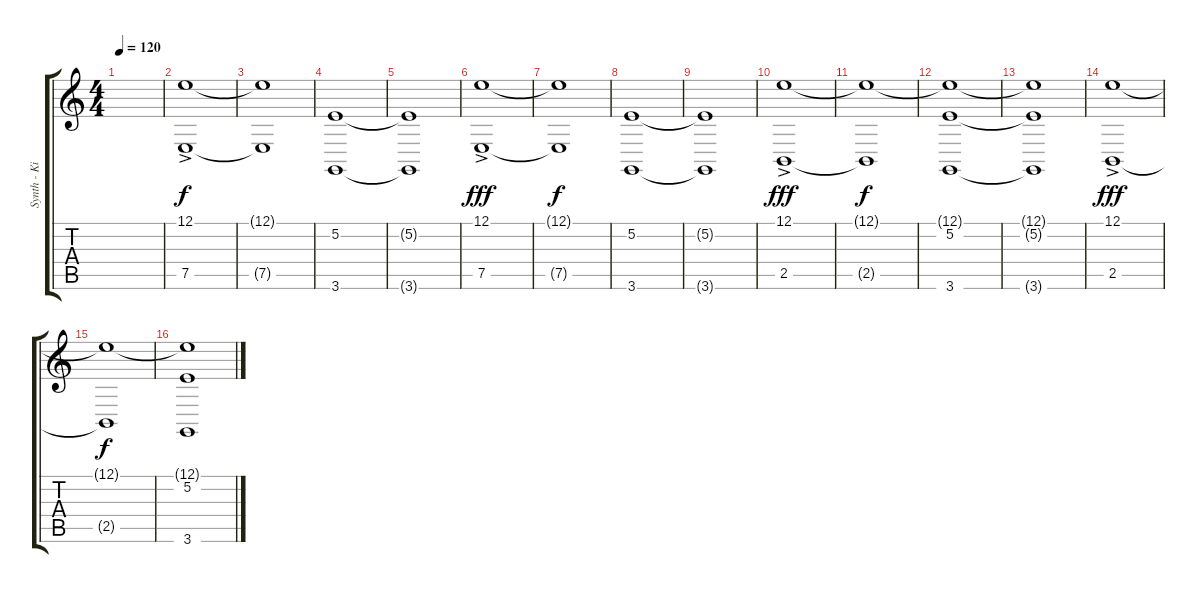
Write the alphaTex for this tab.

\track ("Synth - King Diamond" "Synth - Ki") {instrument stringensemble1}
\staff {score tabs}
\tuning (E4 B3 G3 D3 A2 E2) {hide}
\ts (4 4)
\tempo 120
\clef g2
\ks c
|
(12.1 7.5{ac}).1 |
(12.1{t} 7.5{t}).1{dy f} |
(5.2 3.6).1 |
(5.2{t} 3.6{t}).1 |
(12.1 7.5{ac}).1{dy fff} |
(12.1{t} 7.5{t}).1{dy f} |
(5.2 3.6).1 |
(5.2{t} 3.6{t}).1 |
(12.1 2.5{ac}).1{dy fff} |
(12.1{t} 2.5{t}).1{dy f} |
(12.1{t} 5.2 3.6).1 |
(12.1{t} 5.2{t} 3.6{t}).1 |
(12.1 2.5{ac}).1{dy fff} |
(12.1{t} 2.5{t}).1{dy f} |
(12.1{t} 5.2 3.6).1
